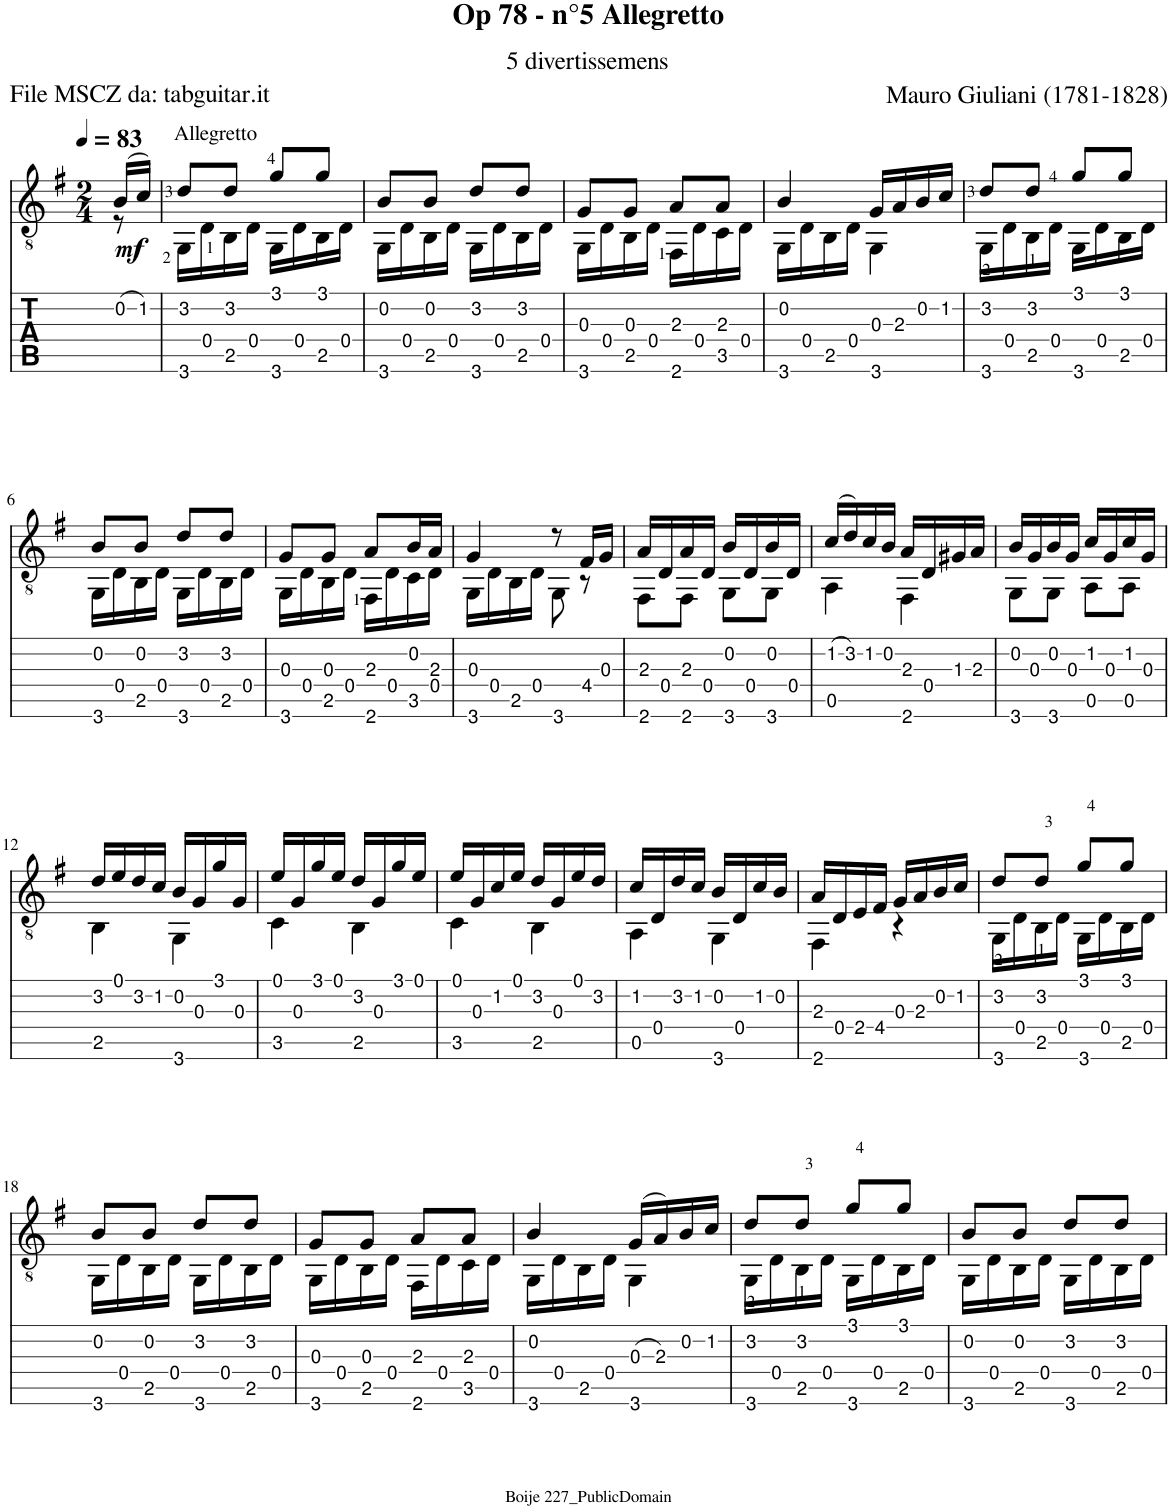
**kern	**kern	**dynam
*part1	*part1	*part1
*staff2	*staff1	*staff1/2
*I"Guitar	*	*
*I'Guit.	*	*
*stria6	*	*
*	*clefGv2	*
*k[f#]	*k[f#]	*
*M2/4	*M2/4	*
*MM83	*MM83	*
=	=	=
*^	*^	*
16BLL	8r	(16B/LL	8r	.
!	!	!	!	!LO:DY:b
16cJJ	.	16c/JJ)	.	mf
=1	=1	=1	=1	=1
!	!	!LO:TX:a:t=Allegretto	!	!
8dL	16GGLL	8d/L	16GG\LL	.
.	16DJ	.	16D\	.
8dJ	16BBL	8d/J	16BB\	.
.	16DJJ	.	16D\JJ	.
8gL	16GGLL	8g/L	16GG\LL	.
.	16DJ	.	16D\	.
8gJ	16BBL	8g/J	16BB\	.
.	16DJJ	.	16D\JJ	.
=2	=2	=2	=2	=2
8BL	16GGLL	8B/L	16GG\LL	.
.	16DJ	.	16D\	.
8BJ	16BBL	8B/J	16BB\	.
.	16DJJ	.	16D\JJ	.
8dL	16GGLL	8d/L	16GG\LL	.
.	16DJ	.	16D\	.
8dJ	16BBL	8d/J	16BB\	.
.	16DJJ	.	16D\JJ	.
=3	=3	=3	=3	=3
8GL	16GGLL	8G/L	16GG\LL	.
.	16DJ	.	16D\	.
8GJ	16BBL	8G/J	16BB\	.
.	16DJJ	.	16D\JJ	.
8AL	16FF#LL	8A/L	16FF#\LL	.
.	16DJ	.	16D\	.
8AJ	16CL	8A/J	16C\	.
.	16DJJ	.	16D\JJ	.
=4	=4	=4	=4	=4
4B	16GGLL	4B/	16GG\LL	.
.	16DJ	.	16D\	.
.	16BBL	.	16BB\	.
.	16DJJ	.	16D\JJ	.
16GLL	4GG	16G/LL	4GG\	.
16AJ	.	16A/	.	.
16BL	.	16B/	.	.
16cJJ	.	16c/JJ	.	.
=5	=5	=5	=5	=5
8dL	16GGLL	8d/L	16GG\LL	.
.	16DJ	.	16D\	.
8dJ	16BBL	8d/J	16BB\	.
.	16DJJ	.	16D\JJ	.
8gL	16GGLL	8g/L	16GG\LL	.
.	16DJ	.	16D\	.
8gJ	16BBL	8g/J	16BB\	.
.	16DJJ	.	16D\JJ	.
!!LO:LB:g=z	!!
=6	=6	=6	=6	=6
8BL	16GGLL	8B/L	16GG\LL	.
.	16DJ	.	16D\	.
8BJ	16BBL	8B/J	16BB\	.
.	16DJJ	.	16D\JJ	.
8dL	16GGLL	8d/L	16GG\LL	.
.	16DJ	.	16D\	.
8dJ	16BBL	8d/J	16BB\	.
.	16DJJ	.	16D\JJ	.
=7	=7	=7	=7	=7
8GL	16GGLL	8G/L	16GG\LL	.
.	16DJ	.	16D\	.
8GJ	16BBL	8G/J	16BB\	.
.	16DJJ	.	16D\JJ	.
8AL	16FF#LL	8A/L	16FF#\LL	.
.	16DJ	.	16D\	.
16BL	16CL	16B/L	16C\	.
16AJJ	16DJJ	16A/JJ	16D\JJ	.
=8	=8	=8	=8	=8
4G	16GGLL	4G/	16GG\LL	.
.	16DJ	.	16D\	.
.	16BBL	.	16BB\	.
.	16DJJ	.	16D\JJ	.
8r	8GG	8r	8GG\	.
16F#LL	8r	16F#/LL	8r	.
16GJJ	.	16G/JJ	.	.
=9	=9	=9	=9	=9
16ALL	8FF#L	16A/LL	8FF#\L	.
16DJ	.	16D/	.	.
16AL	8FF#J	16A/	8FF#\J	.
16DJJ	.	16D/JJ	.	.
16BLL	8GGL	16B/LL	8GG\L	.
16DJ	.	16D/	.	.
16BL	8GGJ	16B/	8GG\J	.
16DJJ	.	16D/JJ	.	.
=10	=10	=10	=10	=10
16cLL	4AA	(16c/LL	4AA\	.
16dJ	.	16d/)	.	.
16cL	.	16c/	.	.
16BJJ	.	16B/JJ	.	.
16ALL	4FF#	16A/LL	4FF#\	.
16DJ	.	16D/	.	.
16G#L	.	16G#X/	.	.
16AJJ	.	16A/JJ	.	.
=11	=11	=11	=11	=11
16BLL	8GGL	16B/LL	8GG\L	.
16GJ	.	16G/	.	.
16BL	8GGJ	16B/	8GG\J	.
16GJJ	.	16G/JJ	.	.
16cLL	8AAL	16c/LL	8AA\L	.
16GJ	.	16G/	.	.
16cL	8AAJ	16c/	8AA\J	.
16GJJ	.	16G/JJ	.	.
!!LO:LB:g=z	!!
=12	=12	=12	=12	=12
16dLL	4BB	16d/LL	4BB\	.
16eJ	.	16e/	.	.
16dL	.	16d/	.	.
16cJJ	.	16c/JJ	.	.
16BLL	4GG	16B/LL	4GG\	.
16GJ	.	16G/	.	.
16gL	.	16g/	.	.
16GJJ	.	16G/JJ	.	.
=13	=13	=13	=13	=13
16eLL	4C	16e/LL	4C\	.
16GJ	.	16G/	.	.
16gL	.	16g/	.	.
16eJJ	.	16e/JJ	.	.
16dLL	4BB	16d/LL	4BB\	.
16GJ	.	16G/	.	.
16gL	.	16g/	.	.
16eJJ	.	16e/JJ	.	.
=14	=14	=14	=14	=14
16eLL	4C	16e/LL	4C\	.
16GJ	.	16G/	.	.
16cL	.	16c/	.	.
16eJJ	.	16e/JJ	.	.
16dLL	4BB	16d/LL	4BB\	.
16GJ	.	16G/	.	.
16eL	.	16e/	.	.
16dJJ	.	16d/JJ	.	.
=15	=15	=15	=15	=15
16cLL	4AA	16c/LL	4AA\	.
16DJ	.	16D/	.	.
16dL	.	16d/	.	.
16cJJ	.	16c/JJ	.	.
16BLL	4GG	16B/LL	4GG\	.
16DJ	.	16D/	.	.
16cL	.	16c/	.	.
16BJJ	.	16B/JJ	.	.
=16	=16	=16	=16	=16
16ALL	4FF#	16A/LL	4FF#\	.
16DJ	.	16D/	.	.
16EL	.	16E/	.	.
16F#JJ	.	16F#/JJ	.	.
16GLL	4r	16G/LL	4r	.
16AJ	.	16A/	.	.
16BL	.	16B/	.	.
16cJJ	.	16c/JJ	.	.
=17	=17	=17	=17	=17
8dL	16GGLL	8d/L	16GG\LL	.
.	16DJ	.	16D\	.
8dJ	16BBL	8d/J	16BB\	.
.	16DJJ	.	16D\JJ	.
8gL	16GGLL	8g/L	16GG\LL	.
.	16DJ	.	16D\	.
8gJ	16BBL	8g/J	16BB\	.
.	16DJJ	.	16D\JJ	.
!!LO:LB:g=z	!!
=18	=18	=18	=18	=18
8BL	16GGLL	8B/L	16GG\LL	.
.	16DJ	.	16D\	.
8BJ	16BBL	8B/J	16BB\	.
.	16DJJ	.	16D\JJ	.
8dL	16GGLL	8d/L	16GG\LL	.
.	16DJ	.	16D\	.
8dJ	16BBL	8d/J	16BB\	.
.	16DJJ	.	16D\JJ	.
=19	=19	=19	=19	=19
8GL	16GGLL	8G/L	16GG\LL	.
.	16DJ	.	16D\	.
8GJ	16BBL	8G/J	16BB\	.
.	16DJJ	.	16D\JJ	.
8AL	16FF#LL	8A/L	16FF#\LL	.
.	16DJ	.	16D\	.
8AJ	16CL	8A/J	16C\	.
.	16DJJ	.	16D\JJ	.
=20	=20	=20	=20	=20
4B	16GGLL	4B/	16GG\LL	.
.	16DJ	.	16D\	.
.	16BBL	.	16BB\	.
.	16DJJ	.	16D\JJ	.
16GLL	4GG	(16G/LL	4GG\	.
16AJ	.	16A/)	.	.
16BL	.	16B/	.	.
16cJJ	.	16c/JJ	.	.
=21	=21	=21	=21	=21
8dL	16GGLL	8d/L	16GG\LL	.
.	16DJ	.	16D\	.
8dJ	16BBL	8d/J	16BB\	.
.	16DJJ	.	16D\JJ	.
8gL	16GGLL	8g/L	16GG\LL	.
.	16DJ	.	16D\	.
8gJ	16BBL	8g/J	16BB\	.
.	16DJJ	.	16D\JJ	.
=22	=22	=22	=22	=22
8BL	16GGLL	8B/L	16GG\LL	.
.	16DJ	.	16D\	.
8BJ	16BBL	8B/J	16BB\	.
.	16DJJ	.	16D\JJ	.
8dL	16GGLL	8d/L	16GG\LL	.
.	16DJ	.	16D\	.
8dJ	16BBL	8d/J	16BB\	.
.	16DJJ	.	16D\JJ	.
*v	*v	*	*	*
*	*v	*v	*
=	=	=
*-	*-	*-
